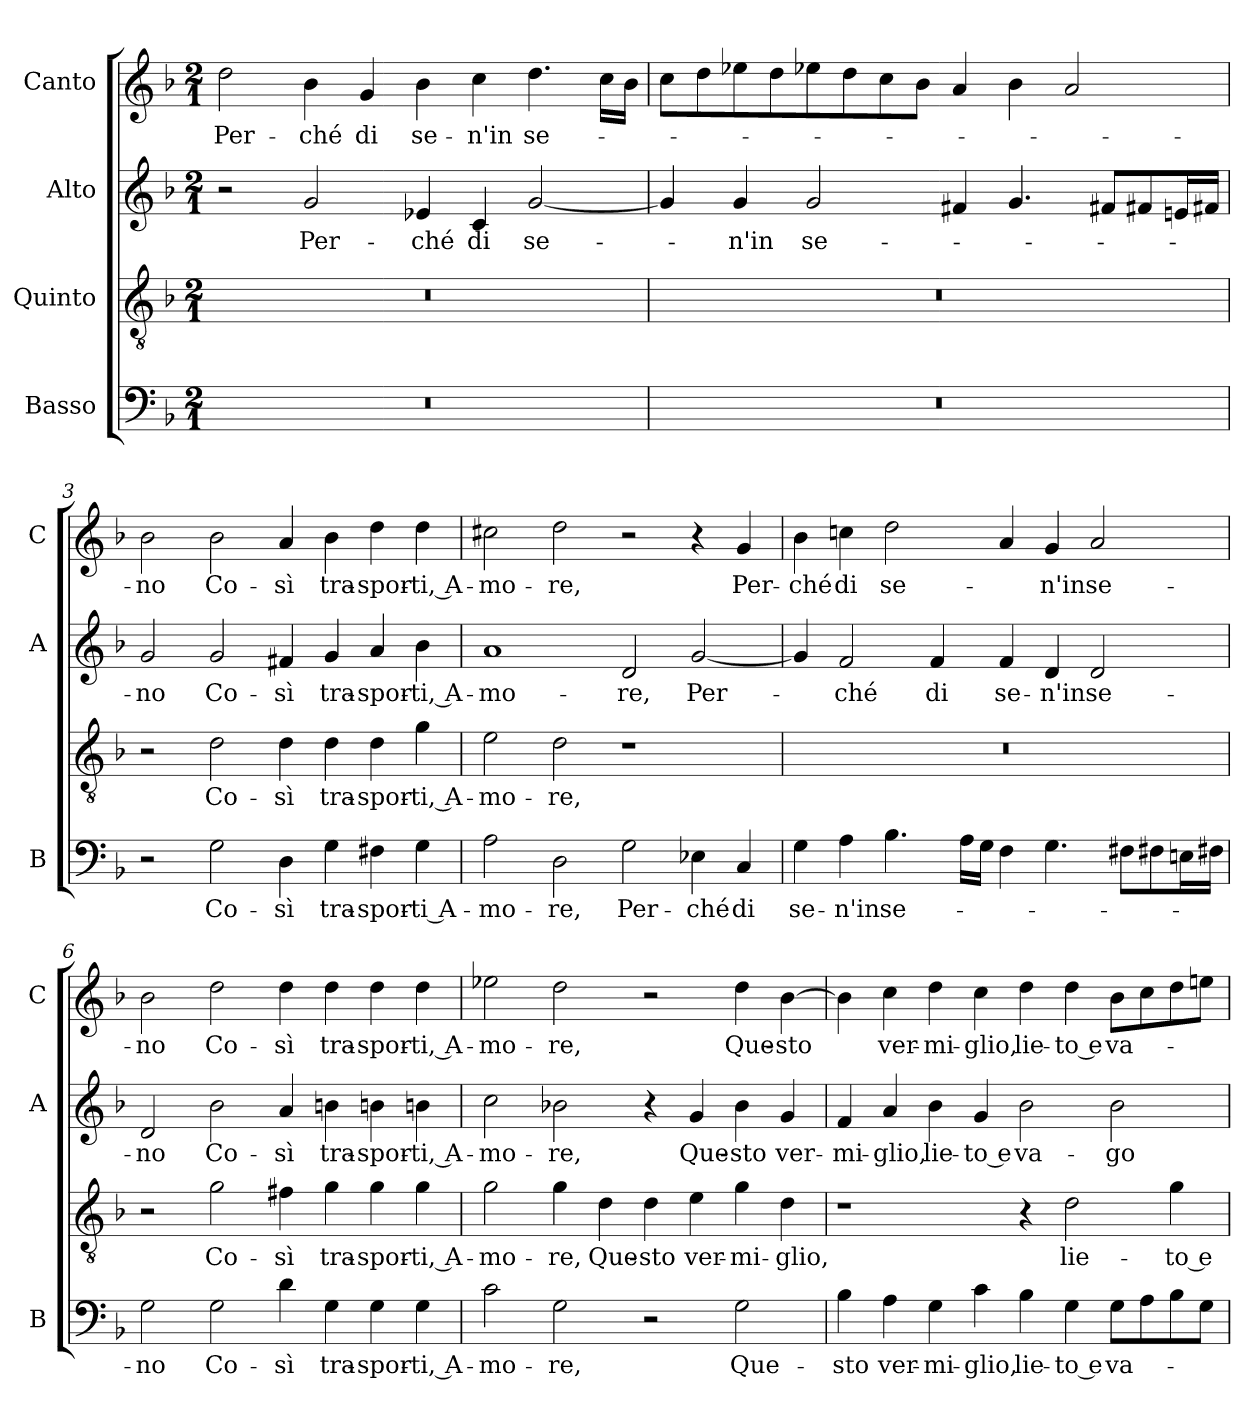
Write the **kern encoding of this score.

**kern	**text	**kern	**text	**kern	**text	**kern	**text
*part4	*part4	*part3	*part3	*part2	*part2	*part1	*part1
*staff4	*staff4	*staff3	*staff3	*staff2	*staff2	*staff1	*staff1
*I"Basso	*	*I"Quinto	*	*I"Alto	*	*I"Canto	*
*I'B	*	*	*	*I'A	*	*I'C	*
*clefF4	*	*clefGv2	*	*clefG2	*	*clefG2	*
*k[b-]	*	*k[b-]	*	*k[b-]	*	*k[b-]	*
*F:	*	*F:	*	*F:	*	*F:	*
*M2/1	*	*M2/1	*	*M2/1	*	*M2/1	*
=1	=1	=1	=1	=1	=1	=1	=1
0r	.	0r	.	2r	.	2dd	Per-
.	.	.	.	2g	Per-	4b-	-ché
.	.	.	.	.	.	4g	di
.	.	.	.	4e-X	-ché	4b-	se-
.	.	.	.	4c	di	4cc	-n'in
.	.	.	.	[2g	se-	4.dd	se-
.	.	.	.	.	.	16ccLL	.
.	.	.	.	.	.	16b-JJ	.
=2	=2	=2	=2	=2	=2	=2	=2
0r	.	0r	.	4g]	.	8ccL	.
.	.	.	.	.	.	8dd	.
.	.	.	.	4g	-n'in	8ee-X	.
.	.	.	.	.	.	8dd	.
.	.	.	.	2g	se-	8ee-X	.
.	.	.	.	.	.	8dd	.
.	.	.	.	.	.	8cc	.
.	.	.	.	.	.	8b-J	.
.	.	.	.	4f#X	.	4a	.
.	.	.	.	4.g	.	4b-	.
.	.	.	.	.	.	2a	.
.	.	.	.	8f#XL	.	.	.
.	.	.	.	8f#X	.	.	.
.	.	.	.	16enL	.	.	.
.	.	.	.	16f#XJJ	.	.	.
=3	=3	=3	=3	=3	=3	=3	=3
2r	.	2r	.	2g	-no	2b-	-no
2G	Co-	2d	Co-	2g	Co-	2b-	Co-
4D	-sì	4d	-sì	4f#X	-sì	4a	-sì
4G	tra-	4d	tra-	4g	tra-	4b-	tra-
4F#X	-spor-	4d	-spor-	4a	-spor-	4dd	-spor-
4G	-ti A-	4g	-ti, A-	4b-	-ti, A-	4dd	-ti, A-
=4	=4	=4	=4	=4	=4	=4	=4
2A	-mo-	2e	-mo-	1a	-mo-	2cc#X	-mo-
2D	-re,	2d	-re,	.	.	2dd	-re,
2G	Per-	1r	.	2d	-re,	2r	.
4E-X	-ché	.	.	[2g	Per-	4r	.
4C	di	.	.	.	.	4g	Per-
=5	=5	=5	=5	=5	=5	=5	=5
4G	se-	0r	.	4g]	.	4b-	-ché
4A	-n'in	.	.	2f	-ché	4ccn	di
4.B-	se-	.	.	.	.	2dd	se-
.	.	.	.	4f	di	.	.
16ALL	.	.	.	.	.	.	.
16GJJ	.	.	.	.	.	.	.
4F	.	.	.	4f	se-	4a	.
4.G	.	.	.	4d	-n'in	4g	-n'in
.	.	.	.	2d	se-	2a	se-
8F#XL	.	.	.	.	.	.	.
8F#X	.	.	.	.	.	.	.
16EnL	.	.	.	.	.	.	.
16F#XJJ	.	.	.	.	.	.	.
=6	=6	=6	=6	=6	=6	=6	=6
2G	-no	2r	.	2d	-no	2b-	-no
2G	Co-	2g	Co-	2b-	Co-	2dd	Co-
4d	-sì	4f#X	-sì	4a	-sì	4dd	-sì
4G	tra-	4g	tra-	4bn	tra-	4dd	tra-
4G	-spor-	4g	-spor-	4bn	-spor-	4dd	-spor-
4G	-ti, A-	4g	-ti, A-	4bn	-ti, A-	4dd	-ti, A-
=7	=7	=7	=7	=7	=7	=7	=7
2c	-mo-	2g	-mo-	2cc	-mo-	2ee-X	-mo-
2G	-re,	4g	-re,	2b-X	-re,	2dd	-re,
.	.	4d	Que-	.	.	.	.
2r	.	4d	-sto	4r	.	2r	.
.	.	4e	ver-	4g	Que-	.	.
2G	Que-	4g	-mi-	4b-	-sto	4dd	Que-
.	.	4d	-glio,	4g	ver-	[4b-	-sto
=8	=8	=8	=8	=8	=8	=8	=8
4B-	-sto	1r	.	4f	-mi-	4b-]	.
4A	ver-	.	.	4a	-glio,	4cc	ver-
4G	-mi-	.	.	4b-	lie-	4dd	-mi-
4c	-glio,	.	.	4g	-to e	4cc	-glio,
4B-	lie-	4r	.	2b-	va-	4dd	lie-
4G	-to e	2d	lie-	.	.	4dd	-to e
8GL	va-	.	.	2b-	-go	8b-L	va-
8A	.	.	.	.	.	8cc	.
8B-	.	4g	-to e	.	.	8dd	.
8GJ	.	.	.	.	.	8eenJ	.
=	=	=	=	=	=	=	=
*-	*-	*-	*-	*-	*-	*-	*-
